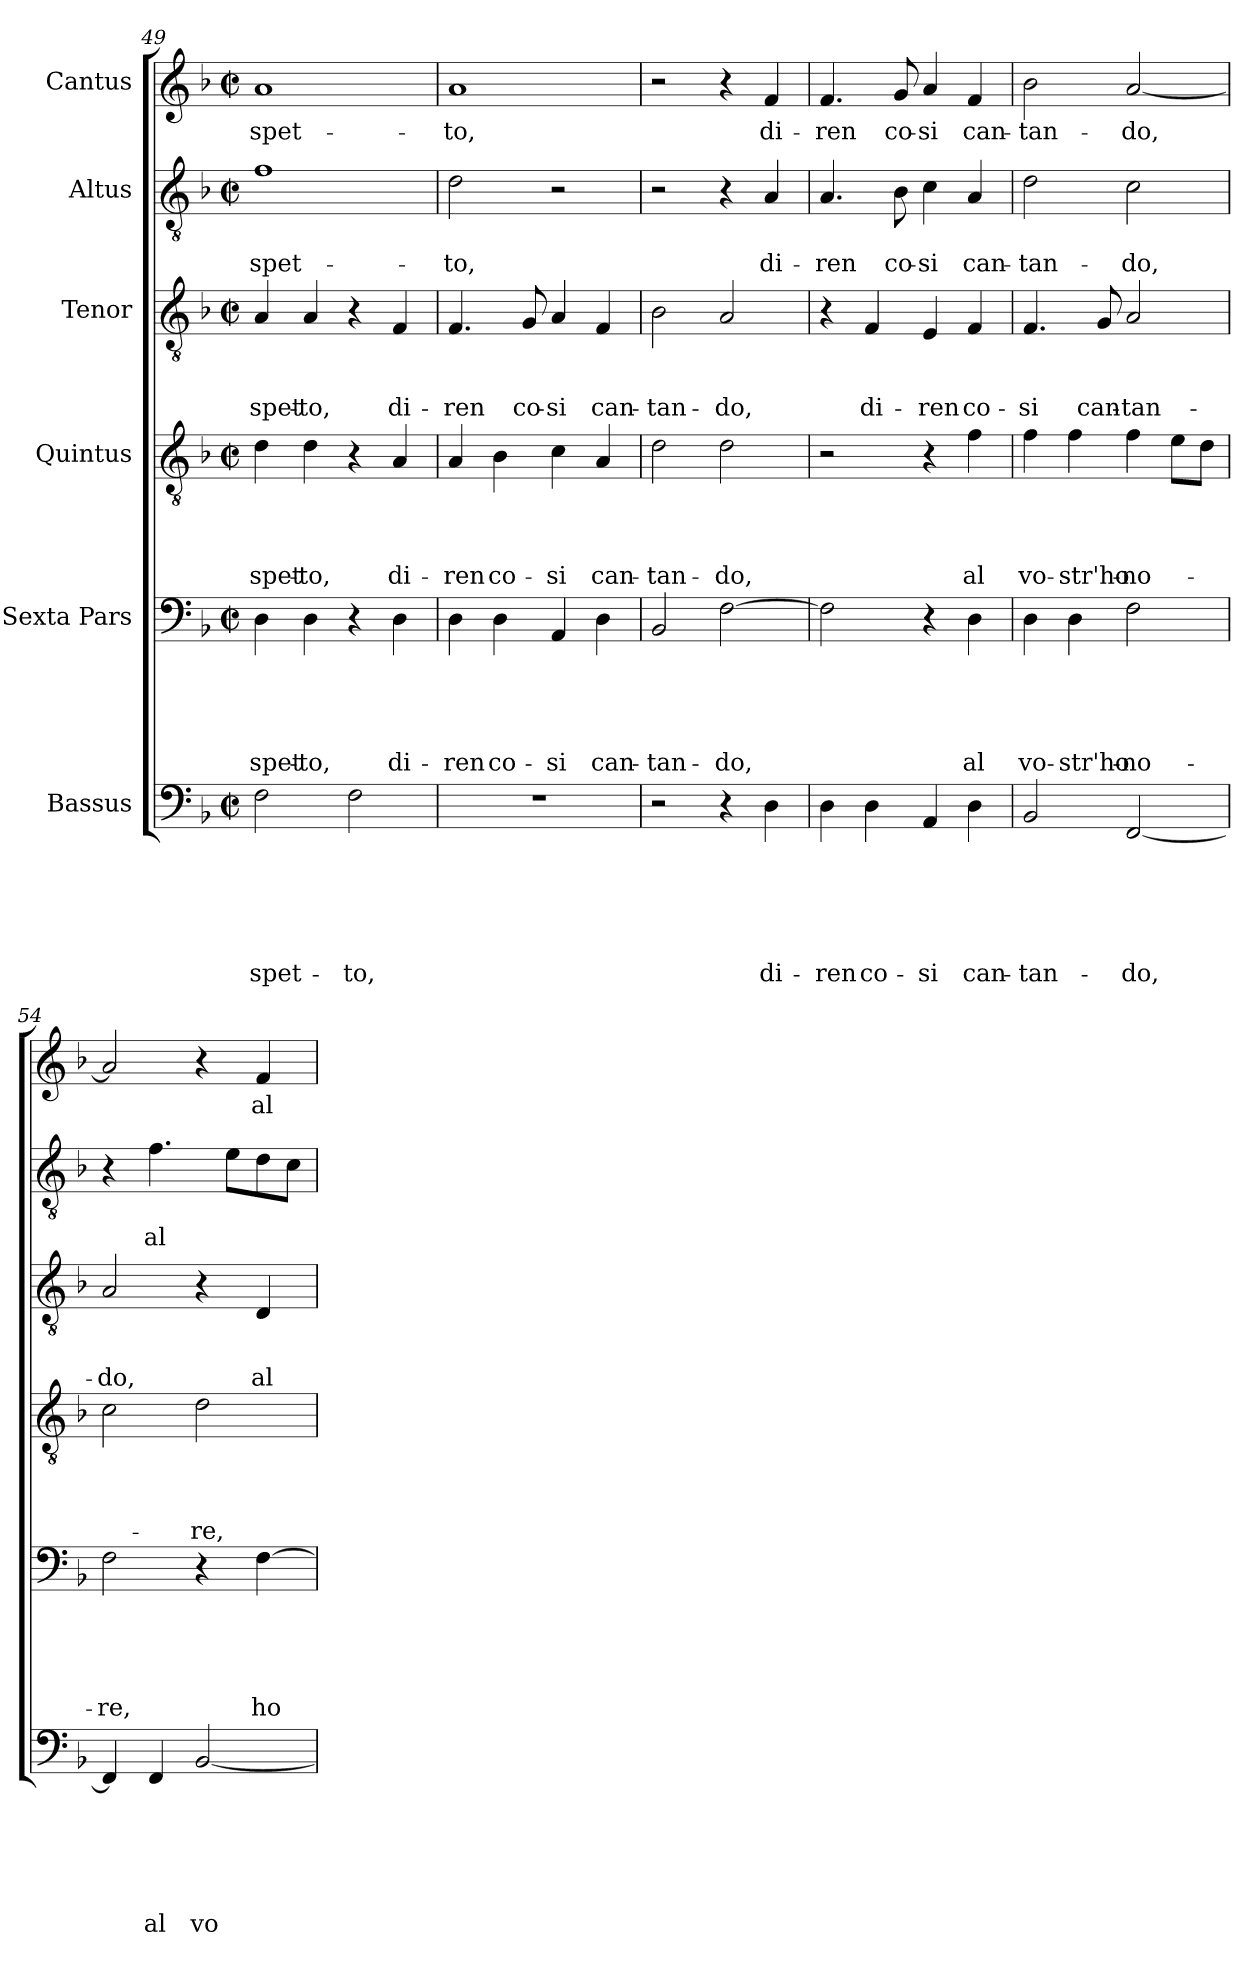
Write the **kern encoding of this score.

**kern	**text	**text	**text	**text	**text	**text	**kern	**text	**text	**text	**text	**text	**kern	**text	**text	**text	**text	**kern	**text	**text	**text	**kern	**text	**text	**kern	**text
*part6	*part6	*part6	*part6	*part6	*part6	*part6	*part5	*part5	*part5	*part5	*part5	*part5	*part4	*part4	*part4	*part4	*part4	*part3	*part3	*part3	*part3	*part2	*part2	*part2	*part1	*part1
*staff6	*staff6	*staff6	*staff6	*staff6	*staff6	*staff6	*staff5	*staff5	*staff5	*staff5	*staff5	*staff5	*staff4	*staff4	*staff4	*staff4	*staff4	*staff3	*staff3	*staff3	*staff3	*staff2	*staff2	*staff2	*staff1	*staff1
*I"Bassus	*	*	*	*	*	*	*I"Sexta Pars	*	*	*	*	*	*I"Quintus	*	*	*	*	*I"Tenor	*	*	*	*I"Altus	*	*	*I"Cantus	*
*clefF4	*	*	*	*	*	*	*clefF4	*	*	*	*	*	*clefGv2	*	*	*	*	*clefGv2	*	*	*	*clefGv2	*	*	*clefG2	*
*k[b-]	*	*	*	*	*	*	*k[b-]	*	*	*	*	*	*k[b-]	*	*	*	*	*k[b-]	*	*	*	*k[b-]	*	*	*k[b-]	*
*F:	*	*	*	*	*	*	*F:	*	*	*	*	*	*F:	*	*	*	*	*F:	*	*	*	*F:	*	*	*F:	*
*M2/2	*	*	*	*	*	*	*M2/2	*	*	*	*	*	*M2/2	*	*	*	*	*M2/2	*	*	*	*M2/2	*	*	*M2/2	*
*met(c|)	*	*	*	*	*	*	*met(c|)	*	*	*	*	*	*met(c|)	*	*	*	*	*met(c|)	*	*	*	*met(c|)	*	*	*met(c|)	*
=49	=49	=49	=49	=49	=49	=49	=49	=49	=49	=49	=49	=49	=49	=49	=49	=49	=49	=49	=49	=49	=49	=49	=49	=49	=49	=49
2F\	.	.	.	.	.	-spet-	4D\	.	.	.	.	-spet-	4d\	.	.	.	-spet-	4A/	.	.	-spet-	1f	.	-spet-	1a	-spet-
.	.	.	.	.	.	.	4D\	.	.	.	.	-to,	4d\	.	.	.	-to,	4A/	.	.	-to,	.	.	.	.	.
2F\	.	.	.	.	.	-to,	4r	.	.	.	.	.	4r	.	.	.	.	4r	.	.	.	.	.	.	.	.
.	.	.	.	.	.	.	4D\	.	.	.	.	di-	4A/	.	.	.	di-	4F/	.	.	di-	.	.	.	.	.
=50	=50	=50	=50	=50	=50	=50	=50	=50	=50	=50	=50	=50	=50	=50	=50	=50	=50	=50	=50	=50	=50	=50	=50	=50	=50	=50
1r	.	.	.	.	.	.	4D\	.	.	.	.	-ren	4A/	.	.	.	-ren	4.F/	.	.	-ren	2d\	.	-to,	1a	-to,
.	.	.	.	.	.	.	4D\	.	.	.	.	co-	4B-\	.	.	.	co-	.	.	.	.	.	.	.	.	.
.	.	.	.	.	.	.	.	.	.	.	.	.	.	.	.	.	.	8G/	.	.	co-	.	.	.	.	.
.	.	.	.	.	.	.	4AA/	.	.	.	.	-si	4c\	.	.	.	-si	4A/	.	.	-si	2r	.	.	.	.
.	.	.	.	.	.	.	4D\	.	.	.	.	can-	4A/	.	.	.	can-	4F/	.	.	can-	.	.	.	.	.
!!LO:LB:g=z
=51	=51	=51	=51	=51	=51	=51	=51	=51	=51	=51	=51	=51	=51	=51	=51	=51	=51	=51	=51	=51	=51	=51	=51	=51	=51	=51
2r	.	.	.	.	.	.	2BB-/	.	.	.	.	-tan-	2d\	.	.	.	-tan-	2B-\	.	.	-tan-	2r	.	.	2r	.
4r	.	.	.	.	.	.	[2F\	.	.	.	.	-do,	2d\	.	.	.	-do,	2A/	.	.	-do,	4r	.	.	4r	.
4D\	.	.	.	.	.	di-	.	.	.	.	.	.	.	.	.	.	.	.	.	.	.	4A/	.	di-	4f/	di-
=52	=52	=52	=52	=52	=52	=52	=52	=52	=52	=52	=52	=52	=52	=52	=52	=52	=52	=52	=52	=52	=52	=52	=52	=52	=52	=52
4D\	.	.	.	.	.	-ren	2F\]	.	.	.	.	.	2r	.	.	.	.	4r	.	.	.	4.A/	.	-ren	4.f/	-ren
4D\	.	.	.	.	.	co-	.	.	.	.	.	.	.	.	.	.	.	4F/	.	.	di-	.	.	.	.	.
.	.	.	.	.	.	.	.	.	.	.	.	.	.	.	.	.	.	.	.	.	.	8B-\	.	co-	8g/	co-
4AA/	.	.	.	.	.	-si	4r	.	.	.	.	.	4r	.	.	.	.	4E/	.	.	-ren	4c\	.	-si	4a/	-si
4D\	.	.	.	.	.	can-	4D\	.	.	.	.	al	4f\	.	.	.	al	4F/	.	.	co-	4A/	.	can-	4f/	can-
=53	=53	=53	=53	=53	=53	=53	=53	=53	=53	=53	=53	=53	=53	=53	=53	=53	=53	=53	=53	=53	=53	=53	=53	=53	=53	=53
2BB-/	.	.	.	.	.	-tan-	4D\	.	.	.	.	vo-	4f\	.	.	.	vo-	4.F/	.	.	-si	2d\	.	-tan-	2b-\	-tan-
.	.	.	.	.	.	.	4D\	.	.	.	.	-str'ho-	4f\	.	.	.	-str'ho-	.	.	.	.	.	.	.	.	.
.	.	.	.	.	.	.	.	.	.	.	.	.	.	.	.	.	.	8G/	.	.	can-	.	.	.	.	.
[2FF/	.	.	.	.	.	-do,	2F\	.	.	.	.	-no-	4f\	.	.	.	-no-	2A/	.	.	-tan-	2c\	.	-do,	[2a/	-do,
.	.	.	.	.	.	.	.	.	.	.	.	.	8e\L	.	.	.	.	.	.	.	.	.	.	.	.	.
.	.	.	.	.	.	.	.	.	.	.	.	.	8d\J	.	.	.	.	.	.	.	.	.	.	.	.	.
!!LO:PB:g=z
=54	=54	=54	=54	=54	=54	=54	=54	=54	=54	=54	=54	=54	=54	=54	=54	=54	=54	=54	=54	=54	=54	=54	=54	=54	=54	=54
4FF/]	.	.	.	.	.	.	2F\	.	.	.	.	-re,	2c\	.	.	.	.	2A/	.	.	-do,	4r	.	.	2a/]	.
4FF/	.	.	.	.	.	al	.	.	.	.	.	.	.	.	.	.	.	.	.	.	.	4.f\	.	al	.	.
[2BB-/	.	.	.	.	.	vo-	4r	.	.	.	.	.	2d\	.	.	.	-re,	4r	.	.	.	.	.	.	4r	.
.	.	.	.	.	.	.	.	.	.	.	.	.	.	.	.	.	.	.	.	.	.	8e\L	.	.	.	.
.	.	.	.	.	.	.	[4F\	.	.	.	.	ho-	.	.	.	.	.	4D/	.	.	al	8d\	.	.	4f/	al
.	.	.	.	.	.	.	.	.	.	.	.	.	.	.	.	.	.	.	.	.	.	8c\J	.	.	.	.
=	=	=	=	=	=	=	=	=	=	=	=	=	=	=	=	=	=	=	=	=	=	=	=	=	=	=
*-	*-	*-	*-	*-	*-	*-	*-	*-	*-	*-	*-	*-	*-	*-	*-	*-	*-	*-	*-	*-	*-	*-	*-	*-	*-	*-
